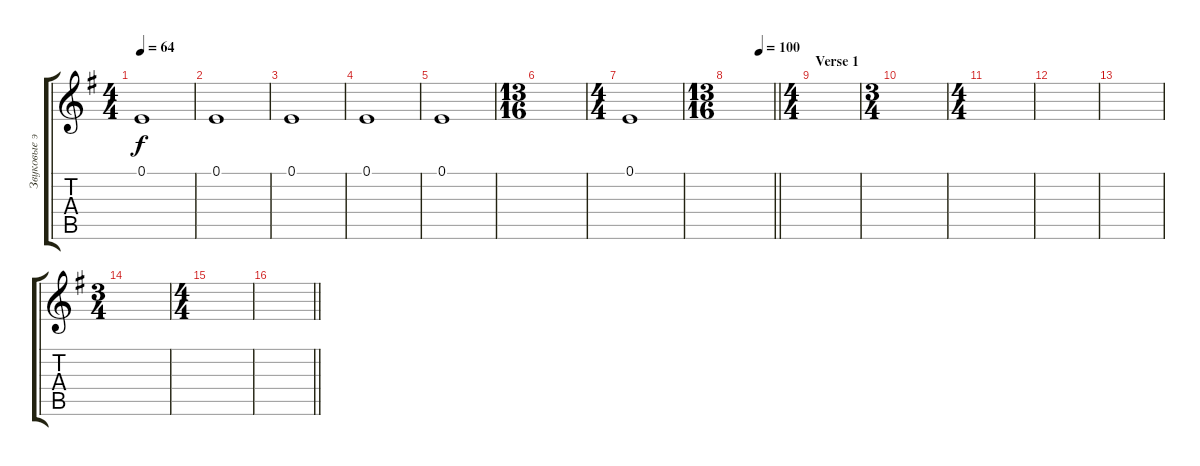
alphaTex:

\track ("Звуковые эффекты" "Звуковые э") {instrument seashore}
\staff {score tabs}
\tuning (E4 B3 G3 D3 A2 E2) {hide}
\ts (4 4)
\tempo 64
\clef g2
\ks eminor
0.1.1{dy f} |
0.1.1 |
0.1.1 |
0.1.1 |
0.1.1 |
\ts (13 16)
|
\ts (4 4)
0.1.1 |
\ts (13 16)
\tempo (100 0.6923076923076923)
\barLineRight lightlight
|
\ts (4 4)
\section ("" "Verse 1")
|
\ts (3 4)
|
\ts (4 4)
|
|
|
\ts (3 4)
|
\ts (4 4)
|
\barLineRight lightlight
